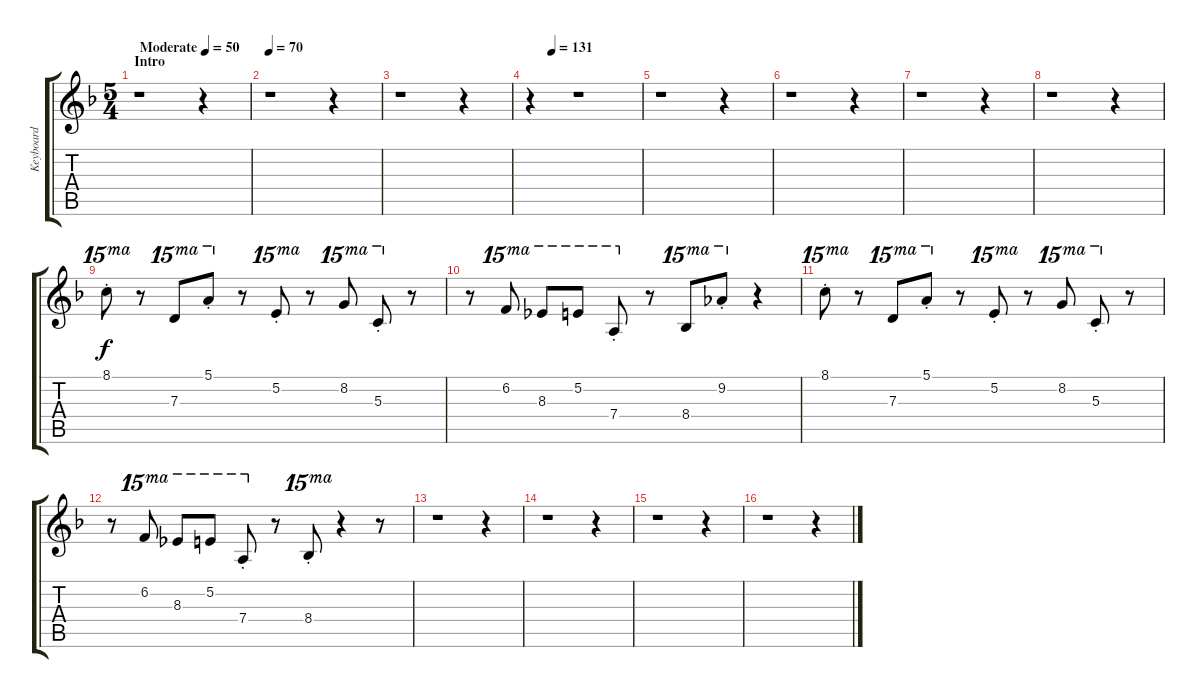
\track ("Keyboard" "Keyboard") {instrument brightacousticpiano}
\staff {score tabs}
\tuning (E6 B5 G5 D5 A4 E4) {hide}
\ts (5 4)
\section ("" "Intro")
\tempo (50 "Moderate")
\clef g2
\ks f
r.1{dy f instrument brightacousticpiano} r.4 |
\tempo 70
r.1 r.4 |
r.1 r.4 |
\tempo (131 0.2)
r.4 r.1 |
r.1 r.4 |
r.1 r.4 |
r.1 r.4 |
r.1 r.4 |
8.1{st}.8{ot 15ma} r.8 7.3.8{ot 15ma} 5.1{st}.8{ot 15ma} r.8 5.2{st}.8{ot 15ma} r.8 8.2.8{ot 15ma} 5.3{st}.8{ot 15ma} r.8 |
r.8 6.2.8{ot 15ma} 8.3.8{ot 15ma} 5.2.8{ot 15ma} 7.4{st}.8{ot 15ma} r.8 8.4.8{ot 15ma} 9.2{st}.8{ot 15ma} r.4 |
8.1{st}.8{ot 15ma} r.8 7.3.8{ot 15ma} 5.1{st}.8{ot 15ma} r.8 5.2{st}.8{ot 15ma} r.8 8.2.8{ot 15ma} 5.3{st}.8{ot 15ma} r.8 |
r.8 6.2.8{ot 15ma} 8.3.8{ot 15ma} 5.2.8{ot 15ma} 7.4{st}.8{ot 15ma} r.8 8.4{st}.8{ot 15ma} r.4 r.8 |
r.1 r.4 |
r.1 r.4 |
r.1 r.4 |
r.1 r.4
